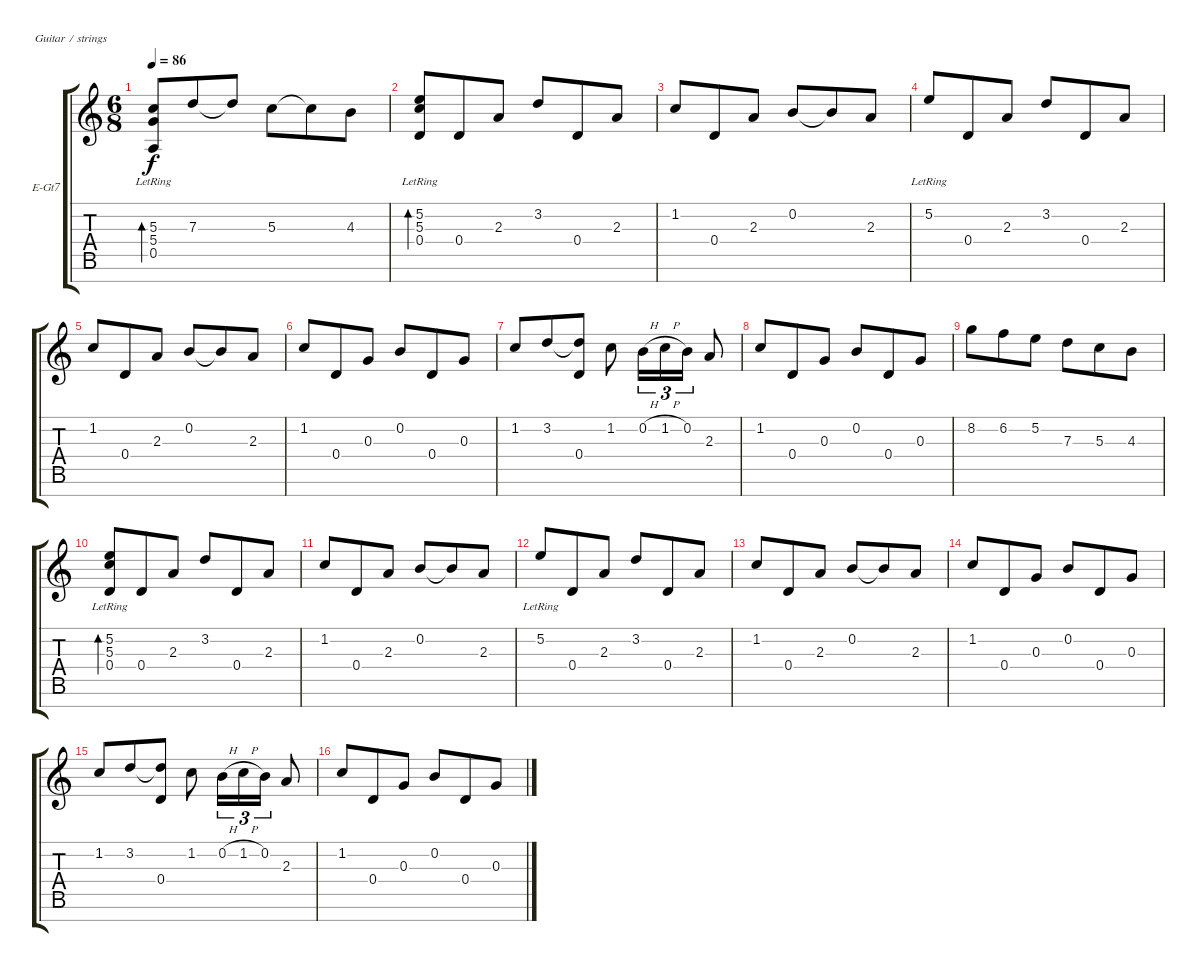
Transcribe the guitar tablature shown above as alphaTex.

\defaultSystemsLayout 4
\bracketExtendMode groupsimilarinstruments
\firstSystemTrackNameOrientation horizontal
\otherSystemsTrackNameOrientation horizontal
\track ("Electric Guitar" "E-Gt7") {instrument overdrivenguitar}
\staff {score tabs}
\tuning (E4 B3 G3 D3 A2 E2 B1)
\ts (6 8)
\tempo 86
\clef g2
\ks c
(5.3 5.4 0.5{lr}).8{bd 118 dy f} 7.3.8 7.3{t}.8 5.3.8 5.3{t}.8 4.3.8 |
(5.2{lr} 5.3{lr} 0.4).8{bd 117} 0.4.8 2.3.8 3.2.8 0.4.8 2.3.8 |
1.2.8 0.4.8 2.3.8 0.2.8 0.2{t}.8 2.3.8 |
5.2{lr}.8 0.4.8 2.3.8 3.2.8 0.4.8 2.3.8 |
1.2.8 0.4.8 2.3.8 0.2.8 0.2{t}.8 2.3.8 |
1.2.8 0.4.8 0.3.8 0.2.8 0.4.8 0.3.8 |
1.2.8 3.2.8 (3.2{t} 0.4).8 1.2.8 0.2{h}.16{tu (3 2)} 1.2{h}.16{tu (3 2)} 0.2.16{tu (3 2)} 2.3.8 |
1.2.8 0.4.8 0.3.8 0.2.8 0.4.8 0.3.8 |
8.2.8 6.2.8 5.2.8 7.3.8 5.3.8 4.3.8 |
(5.2{lr} 5.3{lr} 0.4).8{bd 117} 0.4.8 2.3.8 3.2.8 0.4.8 2.3.8 |
1.2.8 0.4.8 2.3.8 0.2.8 0.2{t}.8 2.3.8 |
5.2{lr}.8 0.4.8 2.3.8 3.2.8 0.4.8 2.3.8 |
1.2.8 0.4.8 2.3.8 0.2.8 0.2{t}.8 2.3.8 |
1.2.8 0.4.8 0.3.8 0.2.8 0.4.8 0.3.8 |
1.2.8 3.2.8 (3.2{t} 0.4).8 1.2.8 0.2{h}.16{tu (3 2)} 1.2{h}.16{tu (3 2)} 0.2.16{tu (3 2)} 2.3.8 |
1.2.8 0.4.8 0.3.8 0.2.8 0.4.8 0.3.8
